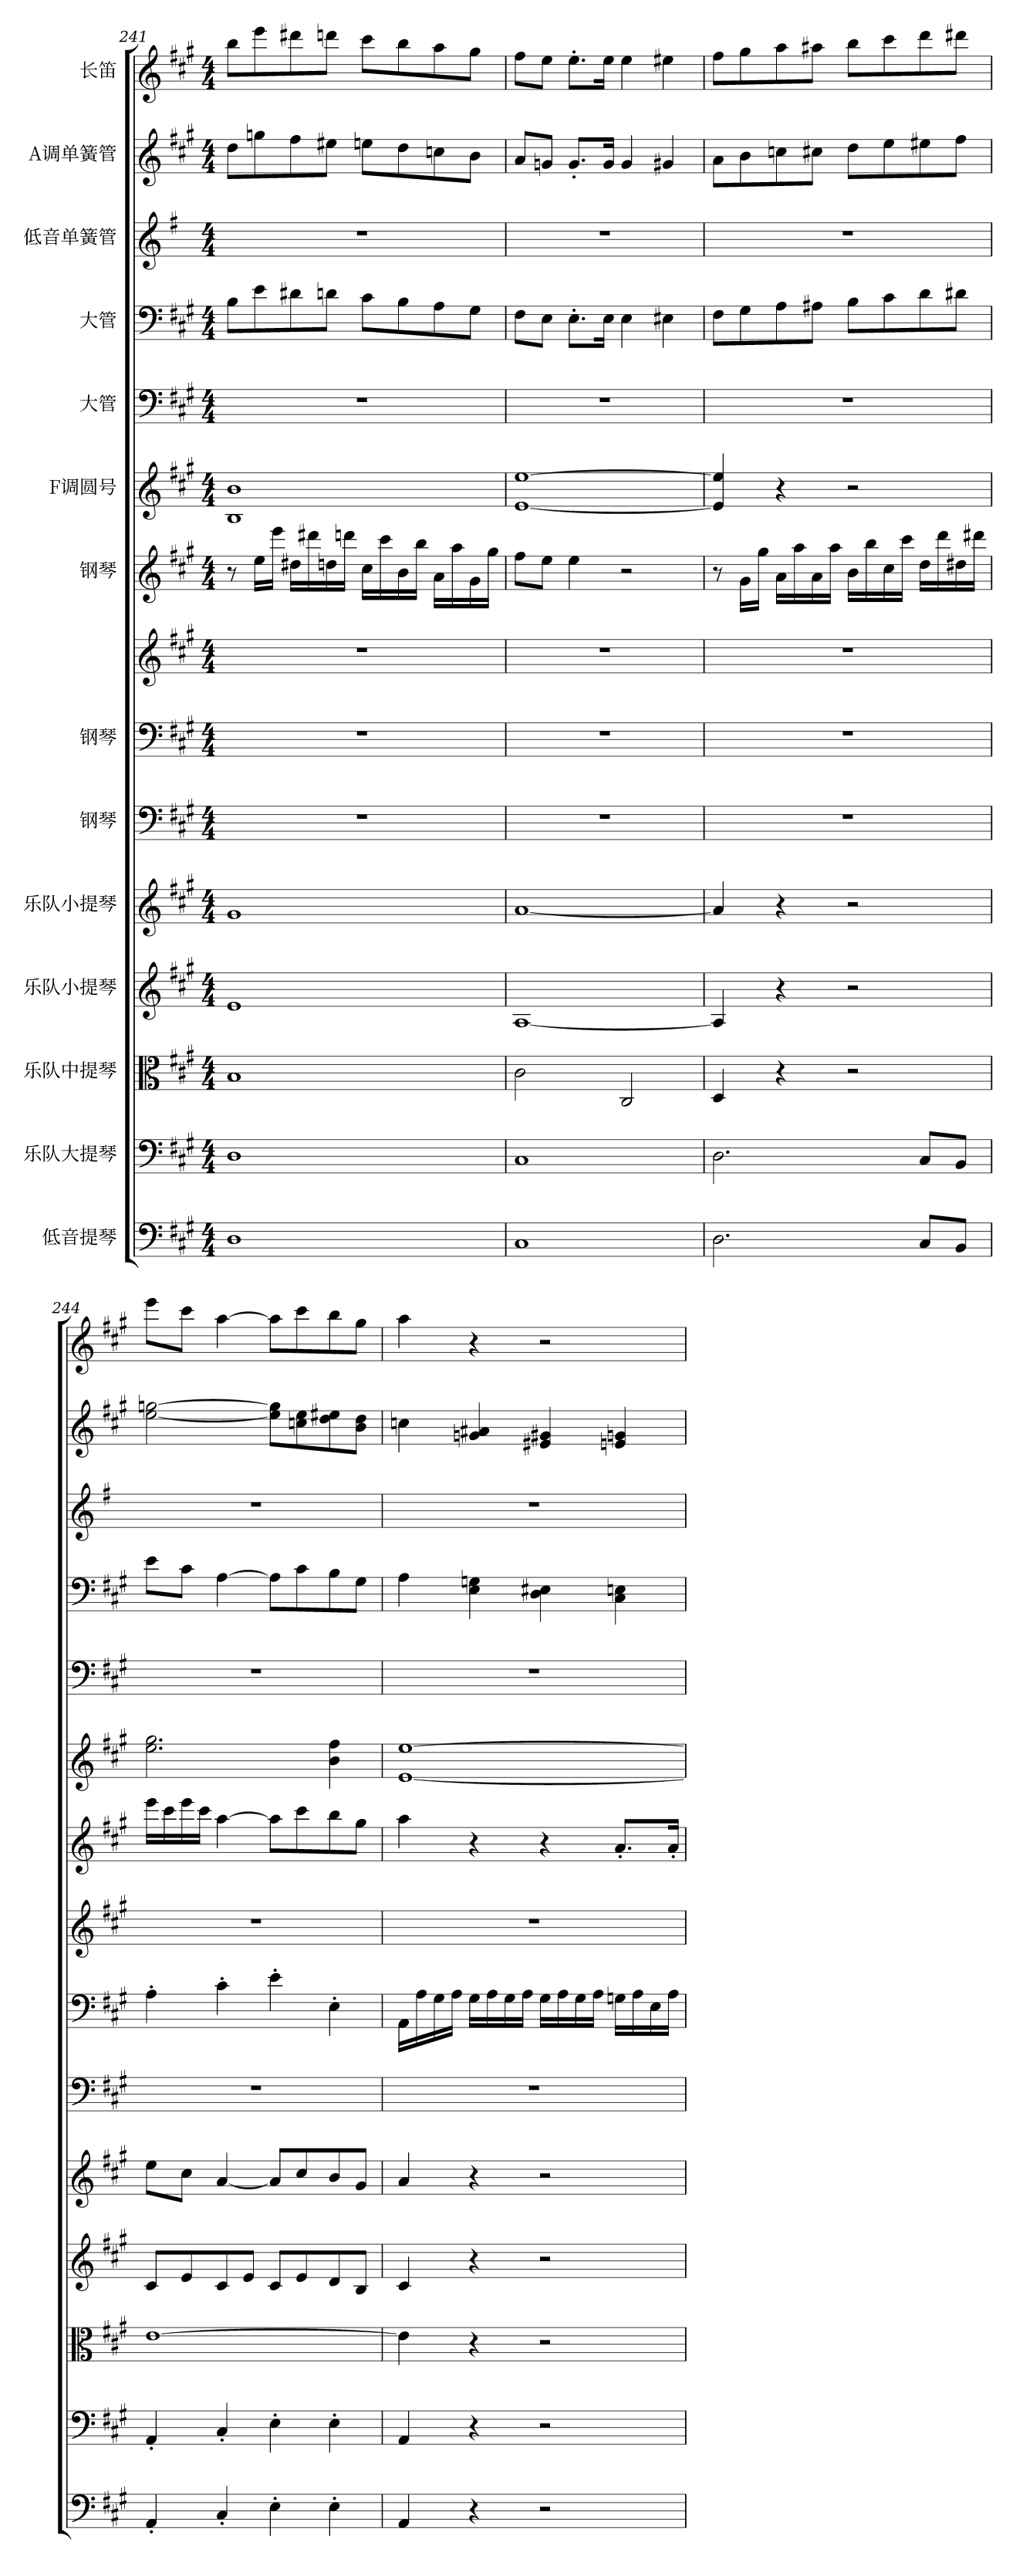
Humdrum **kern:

**kern	**kern	**kern	**kern	**kern	**kern	**kern	**kern	**kern	**kern	**kern	**kern	**kern	**kern	**kern
*part14	*part13	*part12	*part11	*part10	*part9	*part8	*part8	*part7	*part6	*part5	*part4	*part3	*part2	*part1
*staff15	*staff14	*staff13	*staff12	*staff11	*staff10	*staff9	*staff8	*staff7	*staff6	*staff5	*staff4	*staff3	*staff2	*staff1
*I"低音提琴	*I"乐队大提琴	*I"乐队中提琴	*I"乐队小提琴	*I"乐队小提琴	*I"钢琴	*I"钢琴	*	*I"钢琴	*I"F调圆号	*I"大管	*I"大管	*I"低音单簧管	*I"A调单簧管	*I"长笛
!!LO:PB:g=z
*clefF4	*clefF4	*clefC3	*clefG2	*clefG2	*clefF4	*clefF4	*clefG2	*clefG2	*clefG2	*clefF4	*clefF4	*clefG2	*clefG2	*clefG2
*ITrd7c12	*	*	*	*	*	*	*	*	*ITrd4c7	*	*	*ITrd8c14	*ITrd2c3	*
*k[f#c#g#]	*k[f#c#g#]	*k[f#c#g#]	*k[f#c#g#]	*k[f#c#g#]	*k[f#c#g#]	*k[f#c#g#]	*k[f#c#g#]	*k[f#c#g#]	*k[f#c#]	*k[f#c#g#]	*k[f#c#g#]	*k[f#]	*k[f#c#g#d#a#e#]	*k[f#c#g#]
*M4/4	*M4/4	*M4/4	*M4/4	*M4/4	*M4/4	*M4/4	*M4/4	*M4/4	*M4/4	*M4/4	*M4/4	*M4/4	*M4/4	*M4/4
=241	=241	=241	=241	=241	=241	=241	=241	=241	=241	=241	=241	=241	=241	=241
1DD	1D	1B	1e	1g#	1r	1r	1r	8r	1E 1e	1r	8B\L	1r	8b\L	8bb\L
.	.	.	.	.	.	.	.	16ee\LL	.	.	8e\	.	8een\	8eee\
.	.	.	.	.	.	.	.	16eee\JJ	.	.	.	.	.	.
.	.	.	.	.	.	.	.	16dd#X\LL	.	.	8d#X\	.	8dd#\	8ddd#X\
.	.	.	.	.	.	.	.	16ddd#X\	.	.	.	.	.	.
.	.	.	.	.	.	.	.	16ddn\	.	.	8dn\J	.	8cc##X\J	8dddn\J
.	.	.	.	.	.	.	.	16dddn\JJ	.	.	.	.	.	.
.	.	.	.	.	.	.	.	16cc#\LL	.	.	8c#\L	.	8cc#X\L	8ccc#\L
.	.	.	.	.	.	.	.	16ccc#\	.	.	.	.	.	.
.	.	.	.	.	.	.	.	16b\	.	.	8B\	.	8b\	8bb\
.	.	.	.	.	.	.	.	16bb\JJ	.	.	.	.	.	.
.	.	.	.	.	.	.	.	16a\LL	.	.	8A\	.	8an\	8aa\
.	.	.	.	.	.	.	.	16aa\	.	.	.	.	.	.
.	.	.	.	.	.	.	.	16g#\	.	.	8G#\J	.	8g#\J	8gg#\J
.	.	.	.	.	.	.	.	16gg#\JJ	.	.	.	.	.	.
=242	=242	=242	=242	=242	=242	=242	=242	=242	=242	=242	=242	=242	=242	=242
1CC#	1C#	2c#\	[1A	[1a	1r	1r	1r	8ff#\L	[1A [1a	1r	8F#\L	1r	8f#/L	8ff#\L
.	.	.	.	.	.	.	.	8ee\J	.	.	8E\J	.	8en/J	8ee\J
.	.	.	.	.	.	.	.	4ee\	.	.	8.E'\L	.	8.e'/L	8.ee'\L
.	.	.	.	.	.	.	.	.	.	.	16E\Jk	.	16e/Jk	16ee\Jk
.	.	2C#/	.	.	.	.	.	2r	.	.	4E\	.	4e/	4ee\
.	.	.	.	.	.	.	.	.	.	.	4E#X\	.	4e#X/	4ee#X\
!!LO:PB:g=z
=243	=243	=243	=243	=243	=243	=243	=243	=243	=243	=243	=243	=243	=243	=243
2.DD\	2.D\	4D/	4A/]	4a/]	1r	1r	1r	8r	4A/] 4a/]	1r	8F#\L	1r	8f#\L	8ff#\L
.	.	.	.	.	.	.	.	16g#\LL	.	.	8G#\	.	8g#\	8gg#\
.	.	.	.	.	.	.	.	16gg#\JJ	.	.	.	.	.	.
.	.	4r	4r	4r	.	.	.	16a\LL	4r	.	8A\	.	8an\	8aa\
.	.	.	.	.	.	.	.	16aa\	.	.	.	.	.	.
.	.	.	.	.	.	.	.	16a\	.	.	8A#X\J	.	8a#X\J	8aa#X\J
.	.	.	.	.	.	.	.	16aa\JJ	.	.	.	.	.	.
.	.	2r	2r	2r	.	.	.	16b\LL	2r	.	8B\L	.	8b\L	8bb\L
.	.	.	.	.	.	.	.	16bb\	.	.	.	.	.	.
.	.	.	.	.	.	.	.	16cc#\	.	.	8c#\	.	8cc#\	8ccc#\
.	.	.	.	.	.	.	.	16ccc#\JJ	.	.	.	.	.	.
8CC#/L	8C#/L	.	.	.	.	.	.	16dd\LL	.	.	8d\	.	8cc##X\	8ddd\
.	.	.	.	.	.	.	.	16ddd\	.	.	.	.	.	.
8BBB/J	8BB/J	.	.	.	.	.	.	16dd#X\	.	.	8d#X\J	.	8dd#\J	8ddd#X\J
.	.	.	.	.	.	.	.	16ddd#X\JJ	.	.	.	.	.	.
=244	=244	=244	=244	=244	=244	=244	=244	=244	=244	=244	=244	=244	=244	=244
4AAA'/	4AA'/	[1e	8c#/L	8ee\L	1r	4A'\	1r	16eee\LL	2.a\ 2.cc#\	1r	8e\L	1r	[2cc#\ [2een\	8eee\L
.	.	.	.	.	.	.	.	16ccc#\	.	.	.	.	.	.
.	.	.	8e/	8cc#\J	.	.	.	16eee\	.	.	8c#\J	.	.	8ccc#\J
.	.	.	.	.	.	.	.	16ccc#\JJ	.	.	.	.	.	.
4CC#'/	4C#'/	.	8c#/	[4a/	.	4c#'\	.	[4aa\	.	.	[4A\	.	.	[4aa\
.	.	.	8e/J	.	.	.	.	.	.	.	.	.	.	.
4EE'\	4E'\	.	8c#/L	8a/L]	.	4e'\	.	8aa\L]	.	.	8A\L]	.	8cc#\] 8ee\]L	8aa\L]
.	.	.	8e/	8cc#/	.	.	.	8ccc#\	.	.	8c#\	.	8an\ 8cc#\	8ccc#\
4EE'\	4E'\	.	8d/	8b/	.	4E'\	.	8bb\	4e\ 4b\	.	8B\	.	8b\ 8cc##X\	8bb\
.	.	.	8B/J	8g#/J	.	.	.	8gg#\J	.	.	8G#\J	.	8g#\ 8b\J	8gg#\J
!!LO:PB:g=z
=245	=245	=245	=245	=245	=245	=245	=245	=245	=245	=245	=245	=245	=245	=245
*	*	*	*	*	*	*	*	*	*	*	*	*	*	*MM122
4AAA/	4AA/	4e\]	4c#/	4a/	1r	16AA\LL	1r	4aa\	[1A [1a	1r	4A\	1r	4an\	4aa\
.	.	.	.	.	.	16A\	.	.	.	.	.	.	.	.
.	.	.	.	.	.	16G#\	.	.	.	.	.	.	.	.
.	.	.	.	.	.	16A\JJ	.	.	.	.	.	.	.	.
4r	4r	4r	4r	4r	.	16G#\LL	.	4r	.	.	4E\ 4Gn\	.	4en/ 4f##X/	4r
.	.	.	.	.	.	16A\	.	.	.	.	.	.	.	.
.	.	.	.	.	.	16G#\	.	.	.	.	.	.	.	.
.	.	.	.	.	.	16A\JJ	.	.	.	.	.	.	.	.
2r	2r	2r	2r	2r	.	16G#\LL	.	4r	.	.	4D\ 4E#X\	.	4c##X/ 4e#X/	2r
.	.	.	.	.	.	16A\	.	.	.	.	.	.	.	.
.	.	.	.	.	.	16G#\	.	.	.	.	.	.	.	.
.	.	.	.	.	.	16A\JJ	.	.	.	.	.	.	.	.
.	.	.	.	.	.	16Gn\LL	.	8.a'/L	.	.	4C#\ 4En\	.	4c#X/ 4en/	.
.	.	.	.	.	.	16A\	.	.	.	.	.	.	.	.
.	.	.	.	.	.	16E\	.	.	.	.	.	.	.	.
.	.	.	.	.	.	16A\JJ	.	16a'/Jk	.	.	.	.	.	.
=	=	=	=	=	=	=	=	=	=	=	=	=	=	=
*-	*-	*-	*-	*-	*-	*-	*-	*-	*-	*-	*-	*-	*-	*-
